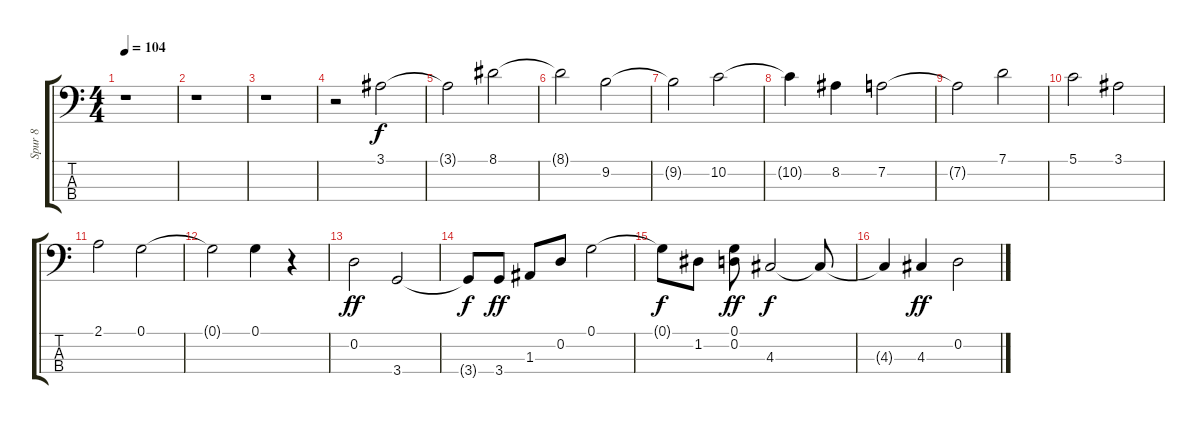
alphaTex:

\track ("Spur 8" "Spur 8") {instrument electricbassfinger}
\staff {score tabs}
\tuning (G2 D2 A1 E1) {hide}
\ts (4 4)
\tempo 104
\clef f4
\ks c
r.1{dy f} |
r.1 |
r.1 |
r.2 3.1.2 |
3.1{t}.2 8.1.2 |
8.1{t}.2 9.2.2 |
9.2{t}.2 10.2.2 |
10.2{t}.4 8.2.4 7.2.2 |
7.2{t}.2 7.1.2 |
5.1.2 3.1.2 |
2.1.2 0.1.2 |
0.1{t}.2 0.1.4 r.4 |
0.2.2{dy ff} 3.4.2 |
3.4{t}.8{dy f} 3.4.8{dy ff} 1.3.8 0.2.8 0.1.2 |
0.1{t}.8{dy f} 1.2.8 (0.1 0.2).8{dy ff} 4.3.2{dy f} 4.3{t}.8 |
4.3{t}.4 4.3.4{dy ff} 0.2.2
